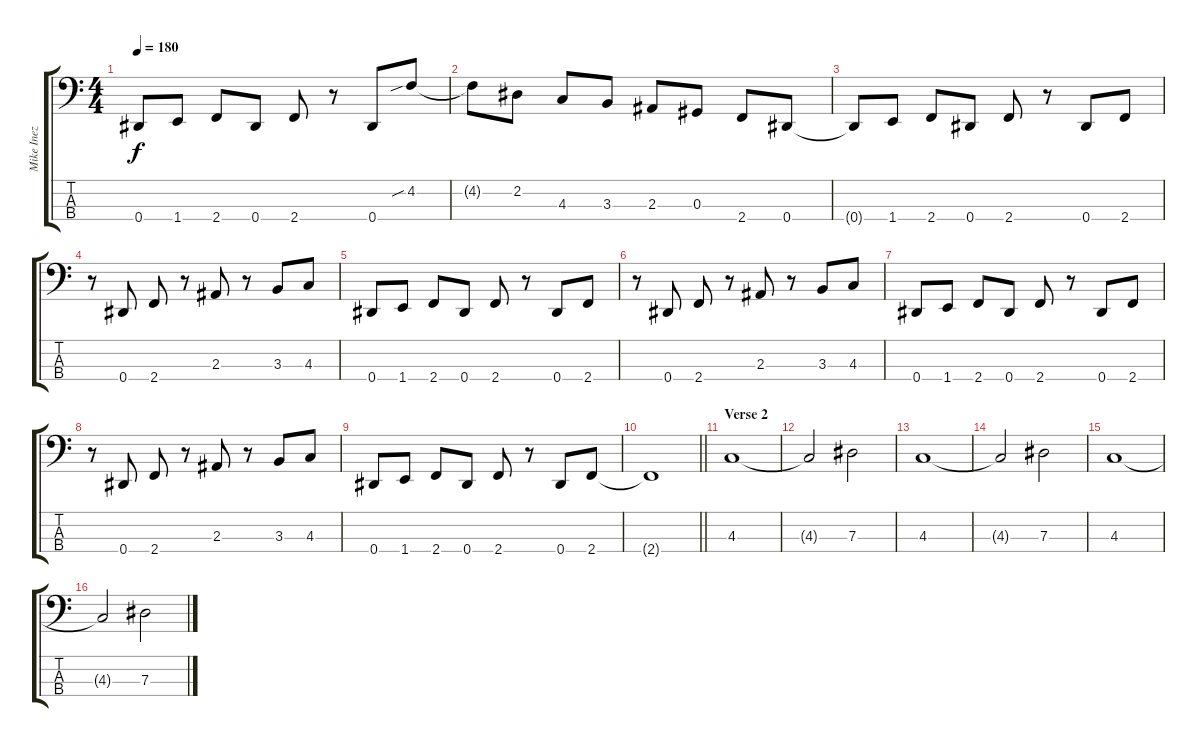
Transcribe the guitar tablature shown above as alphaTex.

\track ("Mike Inez" "Mike Inez") {instrument electricbasspick}
\staff {score tabs}
\tuning (Gb2 Db2 Ab1 Eb1) {hide}
\ts (4 4)
\tempo 180
\clef f4
\ks c
0.4.8{dy f} 1.4.8 2.4.8 0.4.8 2.4.8 r.8 0.4.8 4.2{sib}.8 |
4.2{t}.8 2.2.8 4.3.8 3.3.8 2.3.8 0.3.8 2.4.8 0.4.8 |
0.4{t}.8 1.4.8 2.4.8 0.4.8 2.4.8 r.8 0.4.8 2.4.8 |
r.8 0.4.8 2.4.8 r.8 2.3.8 r.8 3.3.8 4.3.8 |
0.4.8 1.4.8 2.4.8 0.4.8 2.4.8 r.8 0.4.8 2.4.8 |
r.8 0.4.8 2.4.8 r.8 2.3.8 r.8 3.3.8 4.3.8 |
0.4.8 1.4.8 2.4.8 0.4.8 2.4.8 r.8 0.4.8 2.4.8 |
r.8 0.4.8 2.4.8 r.8 2.3.8 r.8 3.3.8 4.3.8 |
0.4.8 1.4.8 2.4.8 0.4.8 2.4.8 r.8 0.4.8 2.4.8 |
\barLineRight lightlight
2.4{t}.1 |
\section ("" "Verse 2")
4.3.1 |
4.3{t}.2 7.3.2 |
4.3.1 |
4.3{t}.2 7.3.2 |
4.3.1 |
4.3{t}.2 7.3.2
